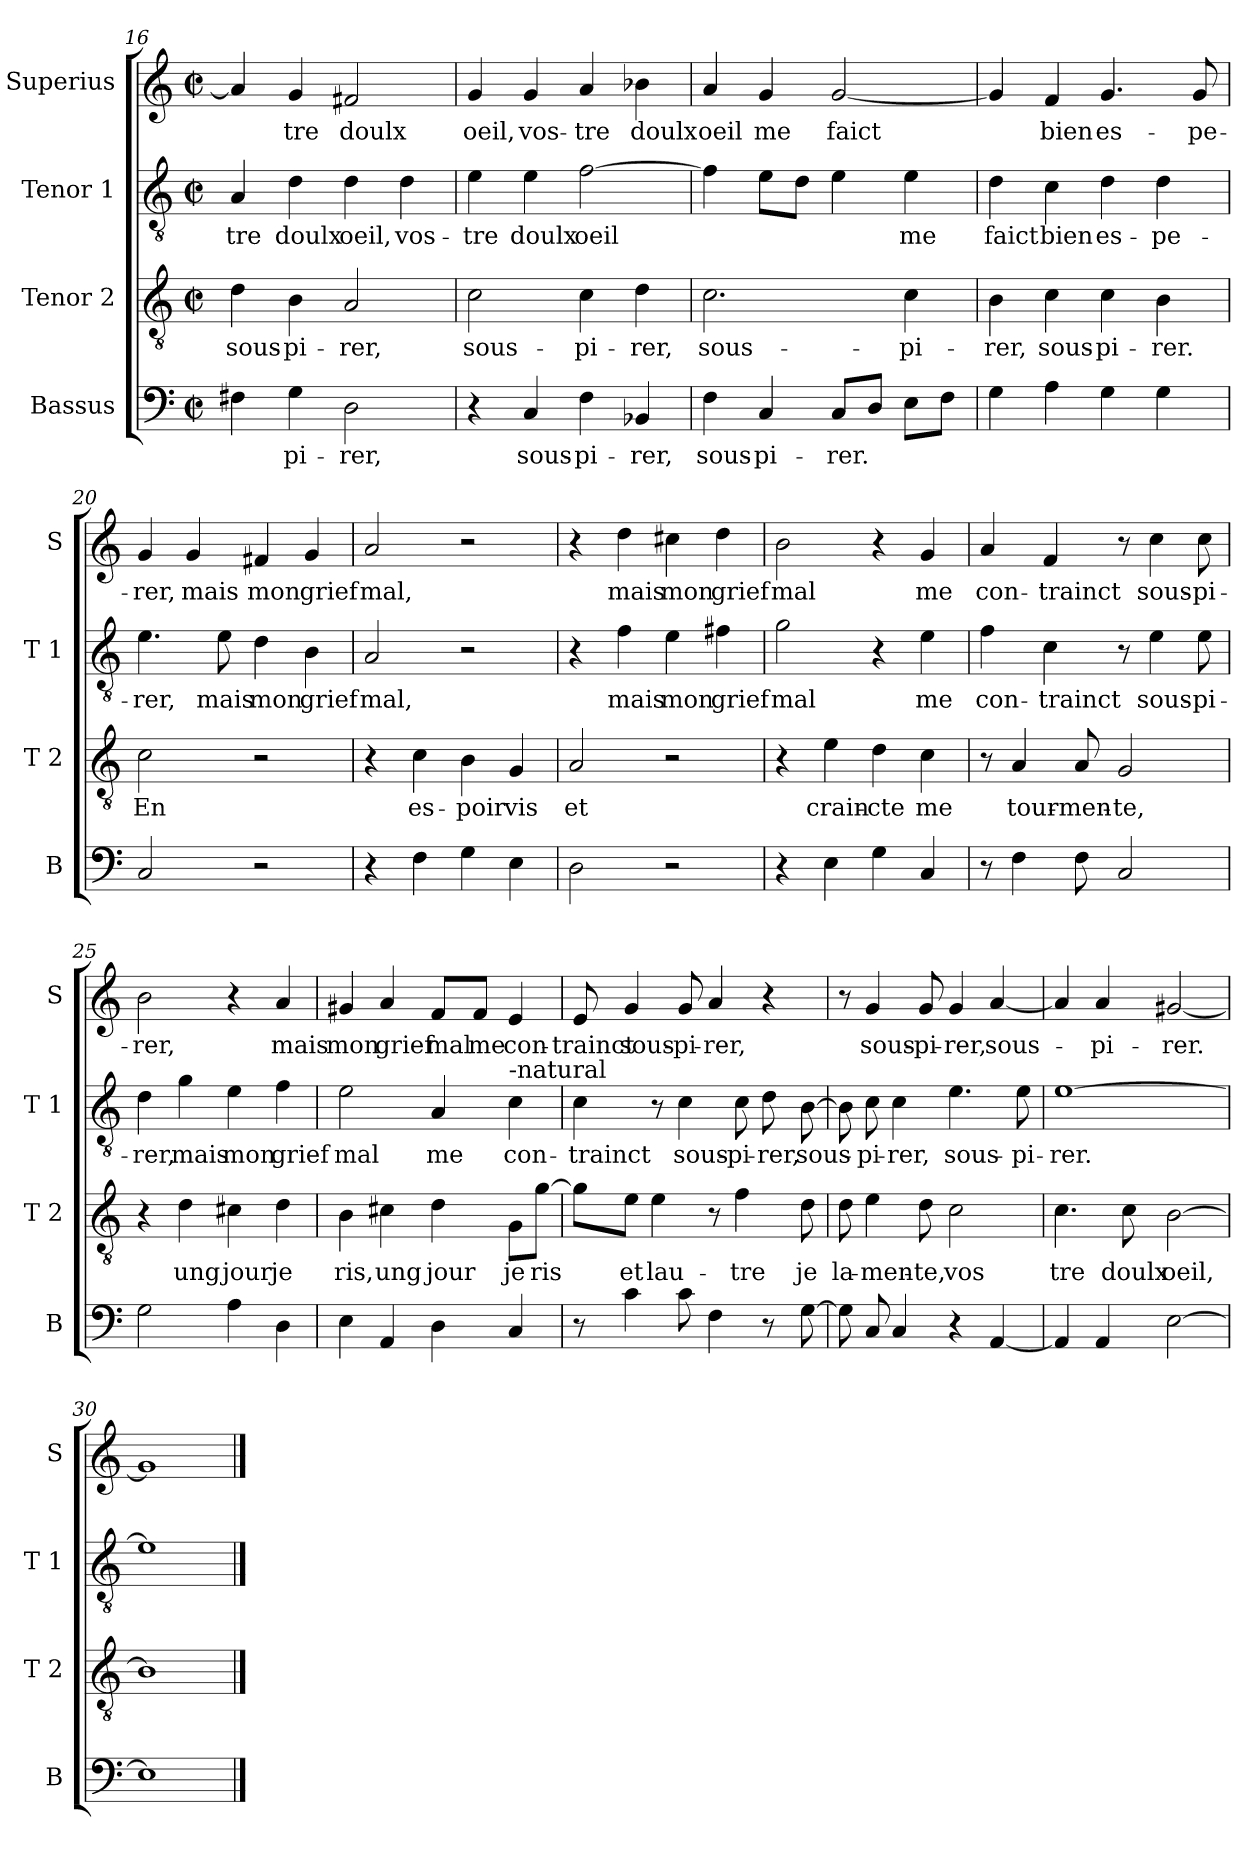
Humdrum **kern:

**kern	**text	**kern	**text	**kern	**text	**kern	**text
*part4	*part4	*part3	*part3	*part2	*part2	*part1	*part1
*staff4	*staff4	*staff3	*staff3	*staff2	*staff2	*staff1	*staff1
*I"Bassus	*	*I"Tenor 2	*	*I"Tenor 1	*	*I"Superius	*
*I'B	*	*I'T 2	*	*I'T 1	*	*I'S	*
!!LO:PB:g=z
*clefF4	*	*clefGv2	*	*clefGv2	*	*clefG2	*
*k[]	*	*k[]	*	*k[]	*	*k[]	*
*C:	*	*C:	*	*C:	*	*C:	*
*M2/2	*	*M2/2	*	*M2/2	*	*M2/2	*
*met(c|)	*	*met(c|)	*	*met(c|)	*	*met(c|)	*
=16	=16	=16	=16	=16	=16	=16	=16
4F#X\	.	4d\	sous-	4A/	-tre	4a/]	.
4G\	-pi-	4B\	-pi-	4d\	doulx	4g/	-tre
2D\	-rer,	2A/	-rer,	4d\	oeil,	2f#X/	doulx
.	.	.	.	4d\	vos-	.	.
=17	=17	=17	=17	=17	=17	=17	=17
4r	.	2c\	sous-	4e\	-tre	4g/	oeil,
4C/	sous-	.	.	4e\	doulx	4g/	vos-
4F\	-pi-	4c\	-pi-	[2f\	oeil	4a/	-tre
4BB-X/	-rer,	4d\	-rer,	.	.	4b-X\	doulx
=18	=18	=18	=18	=18	=18	=18	=18
4F\	sous-	2.c\	sous-	4f\]	.	4a/	oeil
4C/	-pi-	.	.	8e\L	.	4g/	me
.	.	.	.	8d\J	.	.	.
8C/L	-rer.	.	.	4e\	.	[2g/	faict
8D/J	.	.	.	.	.	.	.
8E\L	.	4c\	-pi-	4e\	me	.	.
8F\J	.	.	.	.	.	.	.
=19	=19	=19	=19	=19	=19	=19	=19
4G\	.	4B\	-rer,	4d\	faict	4g/]	.
4A\	.	4c\	sous-	4c\	bien	4f/	bien
4G\	.	4c\	-pi-	4d\	es-	4.g/	es-
4G\	.	4B\	-rer.	4d\	-pe-	.	.
.	.	.	.	.	.	8g/	-pe-
=20	=20	=20	=20	=20	=20	=20	=20
2C/	.	2c\	En	4.e\	-rer,	4g/	-rer,
.	.	.	.	.	.	4g/	mais
.	.	.	.	8e\	mais	.	.
2r	.	2r	.	4d\	mon	4f#X/	mon
.	.	.	.	4B\	grief	4g/	grief
!!LO:LB:g=z
=21	=21	=21	=21	=21	=21	=21	=21
4r	.	4r	.	2A/	mal,	2a/	mal,
4F\	.	4c\	es-	.	.	.	.
4G\	.	4B\	-poir	2r	.	2r	.
4E\	.	4G/	vis	.	.	.	.
=22	=22	=22	=22	=22	=22	=22	=22
2D\	.	2A/	et	4r	.	4r	.
.	.	.	.	4f\	mais	4dd\	mais
2r	.	2r	.	4e\	mon	4cc#X\	mon
.	.	.	.	4f#X\	grief	4dd\	grief
=23	=23	=23	=23	=23	=23	=23	=23
4r	.	4r	.	2g\	mal	2b\	mal
4E\	.	4e\	crain-	.	.	.	.
4G\	.	4d\	-cte	4r	.	4r	.
4C/	.	4c\	me	4e\	me	4g/	me
=24	=24	=24	=24	=24	=24	=24	=24
8r	.	8r	.	4f\	con-	4a/	con-
4F\	.	4A/	tour-	.	.	.	.
.	.	.	.	4c\	-trainct	4f/	-trainct
8F\	.	8A/	-men-	.	.	.	.
2C/	.	2G/	-te,	8r	.	8r	.
.	.	.	.	4e\	sous-	4cc\	sous-
.	.	.	.	8e\	-pi-	8cc\	-pi-
=25	=25	=25	=25	=25	=25	=25	=25
2G\	.	4r	.	4d\	-rer,	2b\	-rer,
.	.	4d\	ung	4g\	mais	.	.
4A\	.	4c#X\	jour	4e\	mon	4r	.
4D\	.	4d\	je	4f\	grief	4a/	mais
!!LO:LB:g=z
=26	=26	=26	=26	=26	=26	=26	=26
4E\	.	4B\	ris,	2e\	mal	4g#X/	mon
4AA/	.	4c#X\	ung	.	.	4a/	grief
4D\	.	4d\	jour	4A/	me	8f/L	mal
.	.	.	.	.	.	8f/J	me
!	!	!	!	!LO:TX:a:t=-natural	!	!	!
4C/	.	8G\L	je	4c\	con-	4e/	con-
.	.	[8g\J	ris	.	.	.	.
=27	=27	=27	=27	=27	=27	=27	=27
8r	.	8g\L]	.	4c\	-trainct	8e/	-trainct
4c\	.	8e\J	et	.	.	4g/	sous-
.	.	4e\	lau-	8r	.	.	.
8c\	.	.	.	4c\	sous-	8g/	-pi-
4F\	.	8r	.	.	.	4a/	-rer,
.	.	4f\	-tre	8c\	-pi-	.	.
8r	.	.	.	8d\	-rer,	4r	.
[8G\	.	8d\	je	[8B\	sous-	.	.
=28	=28	=28	=28	=28	=28	=28	=28
8G\]	.	8d\	la-	8B\]	.	8r	.
8C/	.	4e\	-men-	8c\	-pi-	4g/	sous-
4C/	.	.	.	4c\	-rer,	.	.
.	.	8d\	-te,	.	.	8g/	-pi-
4r	.	2c\	vos	4.e\	sous-	4g/	-rer,
[4AA/	.	.	.	.	.	[4a/	sous-
.	.	.	.	8e\	-pi-	.	.
=29	=29	=29	=29	=29	=29	=29	=29
4AA/]	.	4.c\	tre	[1e	-rer.	4a/]	.
4AA/	.	.	.	.	.	4a/	-pi-
.	.	8c\	doulx	.	.	.	.
[2E\	.	[2B\	oeil,	.	.	[2g#X/	-rer.
=30	=30	=30	=30	=30	=30	=30	=30
1E]	.	1B]	.	1e]	.	1g#]	.
==	==	==	==	==	==	==	==
*-	*-	*-	*-	*-	*-	*-	*-
